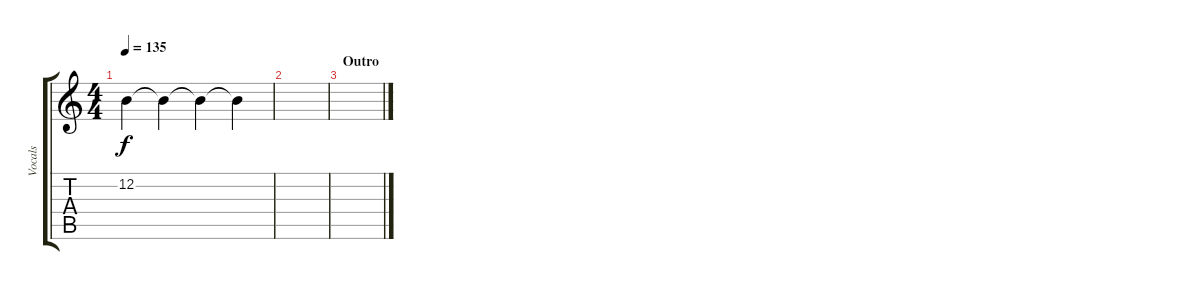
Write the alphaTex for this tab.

\track ("Vocals" "Vocals") {instrument harmonica}
\staff {score tabs}
\tuning (E4 B3 G3 D3 A2 E2) {hide}
\ts (4 4)
\tempo 135
\clef g2
\ks c
12.2{t}.4{dy f} 12.2{t}.4 12.2{t}.4 12.2{t}.4 |
|
\section ("" "Outro")
